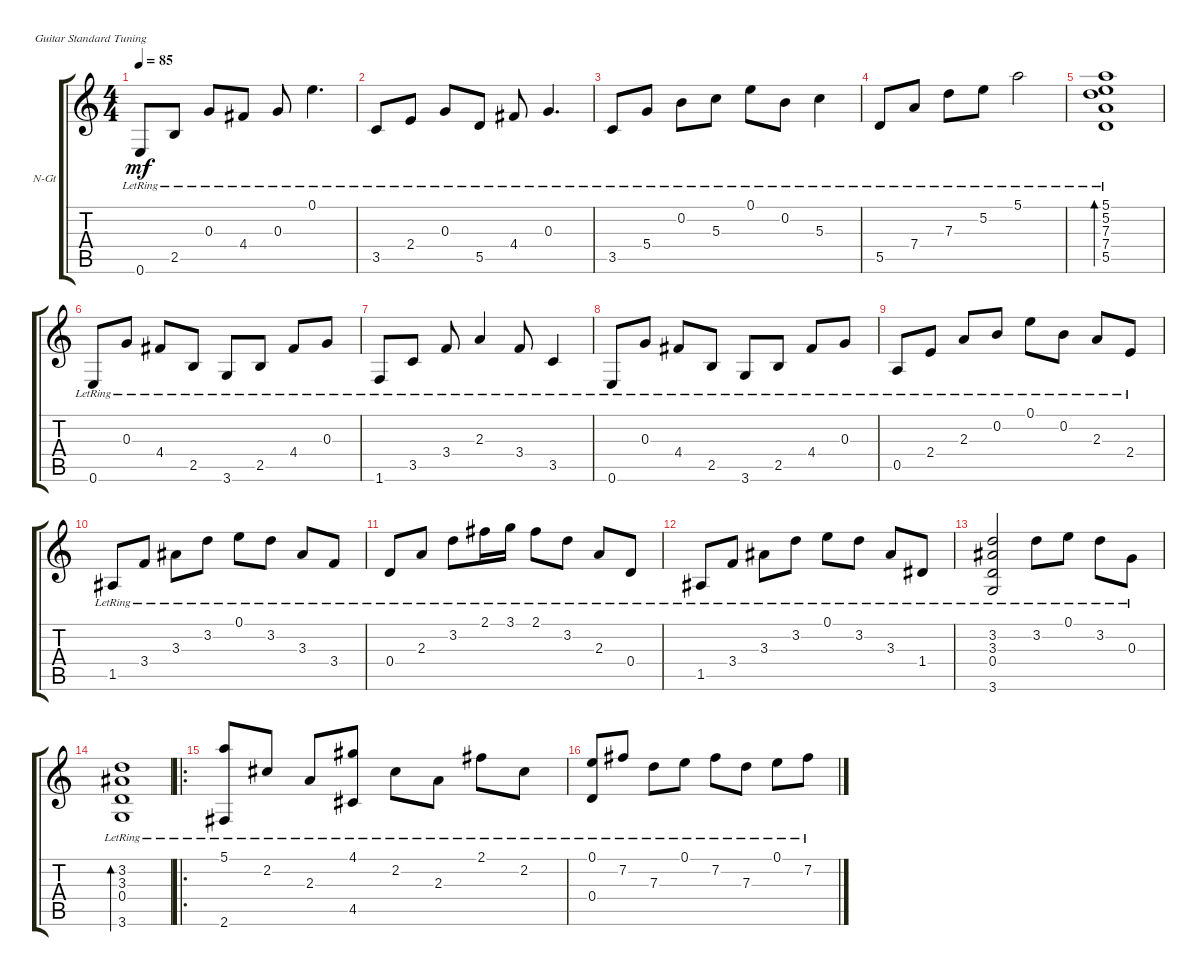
\defaultSystemsLayout 4
\bracketExtendMode groupsimilarinstruments
\firstSystemTrackNameOrientation horizontal
\otherSystemsTrackNameOrientation horizontal
\track ("Nylon Guitar" "N-Gt") {instrument acousticguitarnylon}
\staff {score tabs}
\tuning (E4 B3 G3 D3 A2 E2)
\ts (4 4)
\tempo 85
\clef g2
\ks c
0.6{lr}.8{dy mf} 2.5{lr}.8 0.3{lr}.8 4.4{lr}.8 0.3{lr}.8 0.1{lr}.4{d} |
3.5{lr}.8 2.4{lr}.8 0.3{lr}.8 5.5{lr}.8 4.4{lr}.8 0.3{lr}.4{d} |
3.5{lr}.8 5.4{lr}.8 0.2{lr}.8 5.3{lr}.8 0.1{lr}.8 0.2{lr}.8 5.3{lr}.4 |
5.5{lr}.8 7.4{lr}.8 7.3{lr}.8 5.2{lr}.8 5.1{lr}.2 |
(5.5{lr} 7.4{lr} 7.3{lr} 5.2{lr} 5.1{lr}).1{bd 237} |
0.6{lr}.8 0.3{lr}.8 4.4{lr}.8 2.5{lr}.8 3.6{lr}.8 2.5{lr}.8 4.4{lr}.8 0.3{lr}.8 |
1.6{lr}.8 3.5{lr}.8 3.4{lr}.8 2.3{lr}.4 3.4{lr}.8 3.5{lr}.4 |
0.6{lr}.8 0.3{lr}.8 4.4{lr}.8 2.5{lr}.8 3.6{lr}.8 2.5{lr}.8 4.4{lr}.8 0.3{lr}.8 |
0.5{lr}.8 2.4{lr}.8 2.3{lr}.8 0.2{lr}.8 0.1{lr}.8 0.2{lr}.8 2.3{lr}.8 2.4{lr}.8 |
1.5{lr}.8 3.4{lr}.8 3.3{lr}.8 3.2{lr}.8 0.1{lr}.8 3.2{lr}.8 3.3{lr}.8 3.4{lr}.8 |
0.4{lr}.8 2.3{lr}.8 3.2{lr}.8 2.1{lr}.16 3.1{lr}.16 2.1{lr}.8 3.2{lr}.8 2.3{lr}.8 0.4{lr}.8 |
1.5{lr}.8 3.4{lr}.8 3.3{lr}.8 3.2{lr}.8 0.1{lr}.8 3.2{lr}.8 3.3{lr}.8 1.4{lr}.8 |
(0.4{lr} 3.3{lr} 3.2{lr} 3.6{lr}).2 3.2{lr}.8 0.1{lr}.8 3.2{lr}.8 0.3{lr}.8 |
(3.6{lr} 0.4{lr} 3.3{lr} 3.2{lr}).1{bd 237} |
\ro
(2.6{lr} 5.1{lr}).8 2.2{lr}.8 2.3{lr}.8 (4.5{lr} 4.1{lr}).8 2.2{lr}.8 2.3{lr}.8 2.1{lr}.8 2.2{lr}.8 |
(0.1{lr} 0.4{lr}).8 7.2{lr}.8 7.3{lr}.8 0.1{lr}.8 7.2{lr}.8 7.3{lr}.8 0.1{lr}.8 7.2{lr}.8
